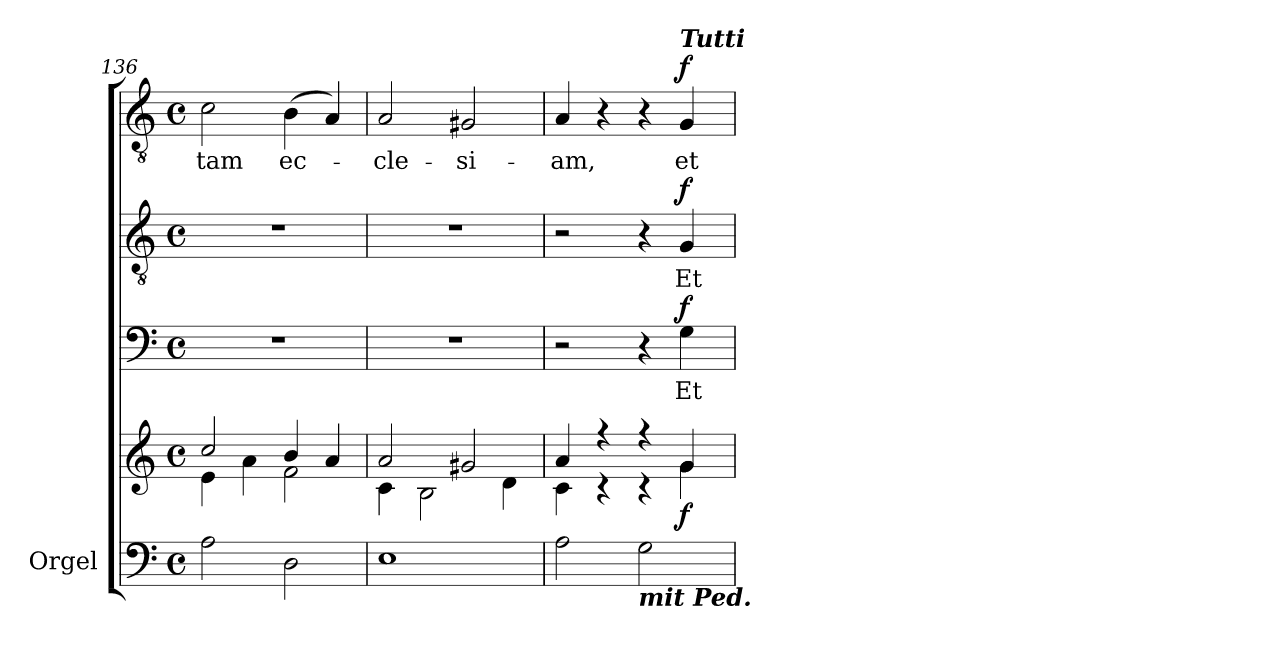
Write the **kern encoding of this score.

**kern	**kern	**dynam	**kern	**text	**dynam	**kern	**text	**dynam	**kern	**text	**dynam
*part4	*part4	*part4	*part3	*part3	*part3	*part2	*part2	*part2	*part1	*part1	*part1
*staff5	*staff4	*staff4/5	*staff3	*staff3	*staff3	*staff2	*staff2	*staff2	*staff1	*staff1	*staff1
*I"Orgel	*	*	*	*	*	*	*	*	*	*	*
*I'Org.	*	*	*	*	*	*	*	*	*	*	*
*clefF4	*clefG2	*	*clefF4	*	*	*clefGv2	*	*	*clefGv2	*	*
*k[]	*k[]	*	*k[]	*	*	*k[]	*	*	*k[]	*	*
*C:	*C:	*	*C:	*	*	*C:	*	*	*C:	*	*
*M4/4	*M4/4	*	*M4/4	*	*	*M4/4	*	*	*M4/4	*	*
*met(c)	*met(c)	*	*met(c)	*	*	*met(c)	*	*	*met(c)	*	*
=136	=136	=136	=136	=136	=136	=136	=136	=136	=136	=136	=136
*	*^	*	*	*	*	*	*	*	*	*	*
!	!	!	!	!	!	!	!	!	!	!	!LO:LY:b	!
2A\	2cc/	4e\	.	1r	.	.	1r	.	.	2c\	-tam	.
.	.	4a\	.	.	.	.	.	.	.	.	.	.
!	!	!	!	!	!	!	!	!	!	!	!LO:LY:b	!
2D\	4b/	2f\	.	.	.	.	.	.	.	(>4B\	ec-	.
.	4a/	.	.	.	.	.	.	.	.	4A/)	.	.
=137	=137	=137	=137	=137	=137	=137	=137	=137	=137	=137	=137	=137
!	!	!	!	!	!	!	!	!	!	!	!LO:LY:b	!
1E	2a/	4c\	.	1r	.	.	1r	.	.	2A/	-cle-	.
.	.	2B\	.	.	.	.	.	.	.	.	.	.
!	!	!	!	!	!	!	!	!	!	!	!LO:LY:b	!
.	2g#X/	.	.	.	.	.	.	.	.	2G#X/	-si-	.
.	.	4d\	.	.	.	.	.	.	.	.	.	.
=138	=138	=138	=138	=138	=138	=138	=138	=138	=138	=138	=138	=138
!	!	!	!	!	!	!	!	!	!	!	!LO:LY:b	!
2A\	4a/	4c\	.	2r	.	.	2r	.	.	4A/	-am,	.
.	4r	4r	.	.	.	.	.	.	.	4r	.	.
!LO:TX:b:Bi:t=mit Ped.	!	!	!	!	!	!	!	!	!	!	!	!
2G\	4r	4r	.	4r	.	.	4r	.	.	4r	.	.
!	!	!	!	!	!	!	!	!	!	!LO:TX:a:Bi:t=Tutti	!	!
!	!	!	!LO:DY:b	!	!LO:LY:b	!LO:DY:a	!	!LO:LY:b	!LO:DY:a	!	!LO:LY:b	!LO:DY:a
.	4g/	4g\	f	4G\	Et	f	4G/	Et	f	4G/	et	f
*	*v	*v	*	*	*	*	*	*	*	*	*	*
=	=	=	=	=	=	=	=	=	=	=	=
*-	*-	*-	*-	*-	*-	*-	*-	*-	*-	*-	*-
